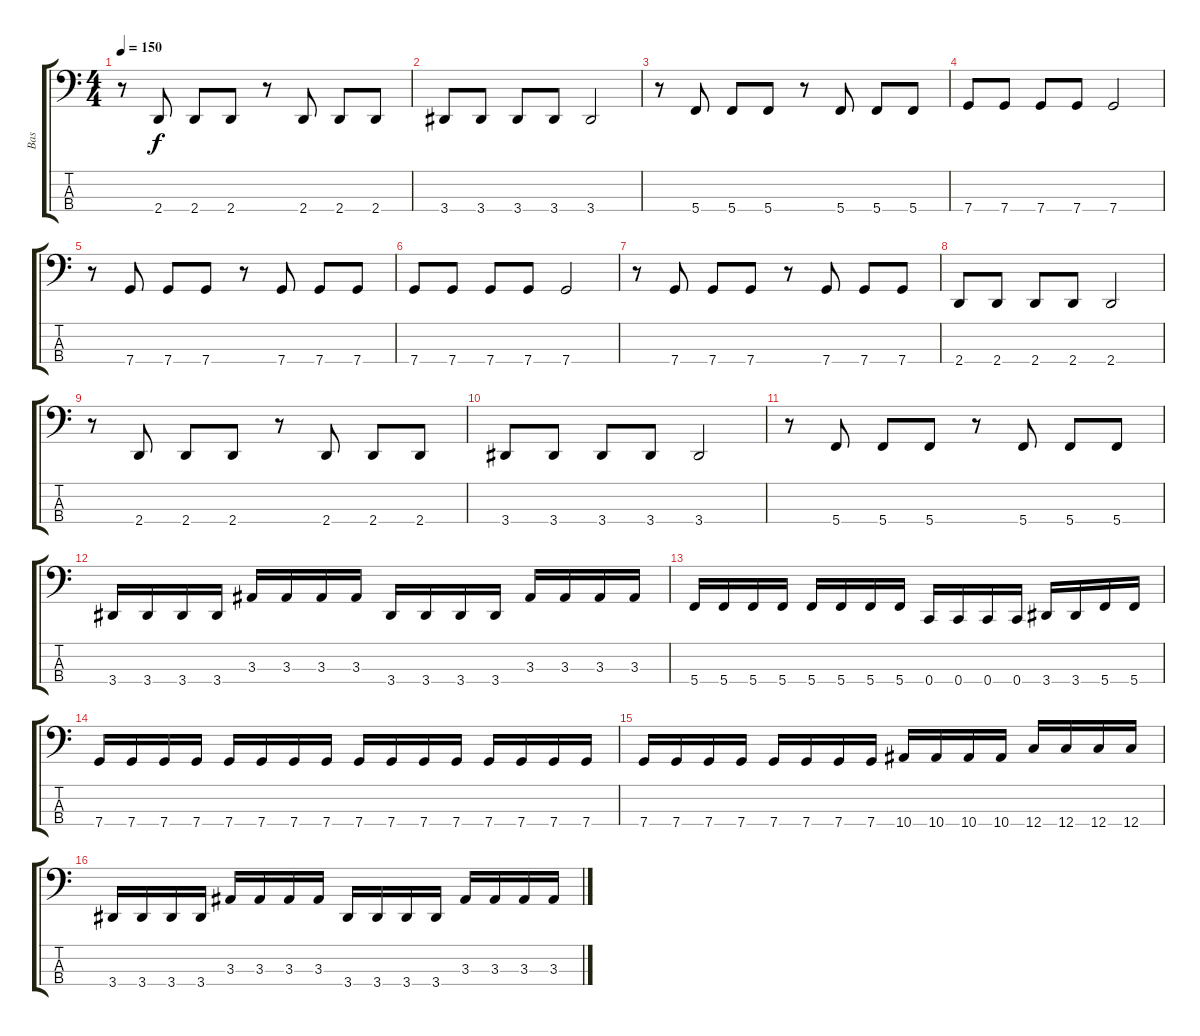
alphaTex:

\track ("Bas" "Bas") {instrument electricbasspick}
\staff {score tabs}
\tuning (F2 C2 G1 C1) {hide}
\ts (4 4)
\tempo 150
\clef f4
\ks c
r.8{dy f} 2.4.8 2.4.8 2.4.8 r.8 2.4.8 2.4.8 2.4.8 |
3.4.8 3.4.8 3.4.8 3.4.8 3.4.2 |
r.8 5.4.8 5.4.8 5.4.8 r.8 5.4.8 5.4.8 5.4.8 |
7.4.8 7.4.8 7.4.8 7.4.8 7.4.2 |
r.8 7.4.8 7.4.8 7.4.8 r.8 7.4.8 7.4.8 7.4.8 |
7.4.8 7.4.8 7.4.8 7.4.8 7.4.2 |
r.8 7.4.8 7.4.8 7.4.8 r.8 7.4.8 7.4.8 7.4.8 |
2.4.8 2.4.8 2.4.8 2.4.8 2.4.2 |
r.8 2.4.8 2.4.8 2.4.8 r.8 2.4.8 2.4.8 2.4.8 |
3.4.8 3.4.8 3.4.8 3.4.8 3.4.2 |
r.8 5.4.8 5.4.8 5.4.8 r.8 5.4.8 5.4.8 5.4.8 |
3.4.16 3.4.16 3.4.16 3.4.16 3.3.16 3.3.16 3.3.16 3.3.16 3.4.16 3.4.16 3.4.16 3.4.16 3.3.16 3.3.16 3.3.16 3.3.16 |
5.4.16 5.4.16 5.4.16 5.4.16 5.4.16 5.4.16 5.4.16 5.4.16 0.4.16 0.4.16 0.4.16 0.4.16 3.4.16 3.4.16 5.4.16 5.4.16 |
7.4.16 7.4.16 7.4.16 7.4.16 7.4.16 7.4.16 7.4.16 7.4.16 7.4.16 7.4.16 7.4.16 7.4.16 7.4.16 7.4.16 7.4.16 7.4.16 |
7.4.16 7.4.16 7.4.16 7.4.16 7.4.16 7.4.16 7.4.16 7.4.16 10.4.16 10.4.16 10.4.16 10.4.16 12.4.16 12.4.16 12.4.16 12.4.16 |
3.4.16 3.4.16 3.4.16 3.4.16 3.3.16 3.3.16 3.3.16 3.3.16 3.4.16 3.4.16 3.4.16 3.4.16 3.3.16 3.3.16 3.3.16 3.3.16
